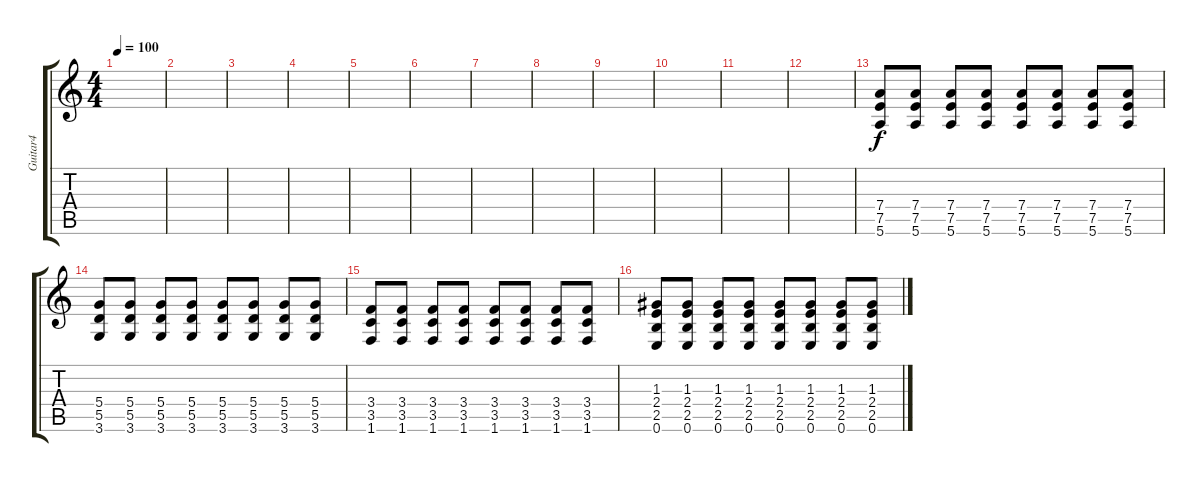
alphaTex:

\track ("Guitar4" "Guitar4") {instrument distortionguitar}
\staff {score tabs}
\tuning (E4 B3 G3 D3 A2 E2) {hide}
\ts (4 4)
\tempo 100
\clef g2
\ks c
|
|
|
|
|
|
|
|
|
|
|
|
(7.4 7.5 5.6).8 (7.4 7.5 5.6).8 (7.4 7.5 5.6).8 (7.4 7.5 5.6).8 (7.4 7.5 5.6).8 (7.4 7.5 5.6).8 (7.4 7.5 5.6).8 (7.4 7.5 5.6).8 |
(5.4 5.5 3.6).8 (5.4 5.5 3.6).8 (5.4 5.5 3.6).8 (5.4 5.5 3.6).8 (5.4 5.5 3.6).8 (5.4 5.5 3.6).8 (5.4 5.5 3.6).8 (5.4 5.5 3.6).8 |
(3.4 3.5 1.6).8 (3.4 3.5 1.6).8 (3.4 3.5 1.6).8 (3.4 3.5 1.6).8 (3.4 3.5 1.6).8 (3.4 3.5 1.6).8 (3.4 3.5 1.6).8 (3.4 3.5 1.6).8 |
(1.3 2.4 2.5 0.6).8 (1.3 2.4 2.5 0.6).8 (1.3 2.4 2.5 0.6).8 (1.3 2.4 2.5 0.6).8 (1.3 2.4 2.5 0.6).8 (1.3 2.4 2.5 0.6).8 (1.3 2.4 2.5 0.6).8 (1.3 2.4 2.5 0.6).8
